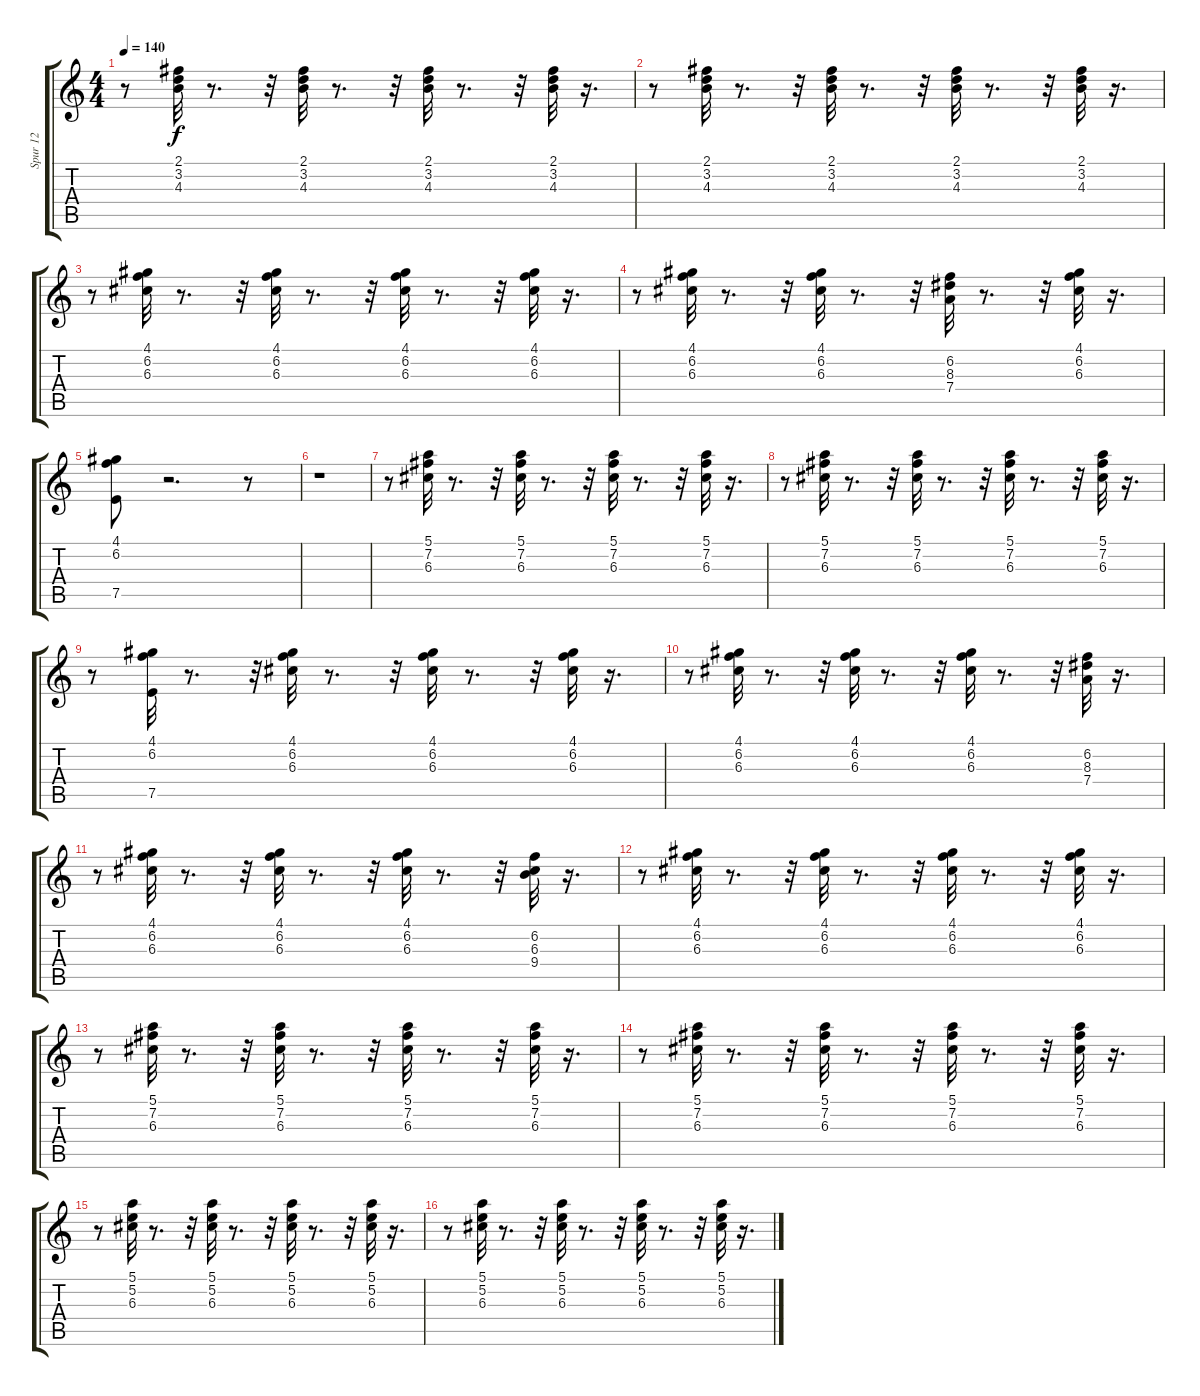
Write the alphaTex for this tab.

\track ("Spur 12" "Spur 12") {instrument acousticguitarsteel}
\staff {score tabs}
\tuning (E4 B3 G3 D3 A2 E2) {hide}
\ts (4 4)
\tempo 140
\clef g2
\ks c
r.8{dy f} (2.1 3.2 4.3).32 r.8{d} r.32 (2.1 3.2 4.3).32 r.8{d} r.32 (2.1 3.2 4.3).32 r.8{d} r.32 (2.1 3.2 4.3).32 r.16{d} |
r.8 (2.1 3.2 4.3).32 r.8{d} r.32 (2.1 3.2 4.3).32 r.8{d} r.32 (2.1 3.2 4.3).32 r.8{d} r.32 (2.1 3.2 4.3).32 r.16{d} |
r.8 (4.1 6.2 6.3).32 r.8{d} r.32 (4.1 6.2 6.3).32 r.8{d} r.32 (4.1 6.2 6.3).32 r.8{d} r.32 (4.1 6.2 6.3).32 r.16{d} |
r.8 (4.1 6.2 6.3).32 r.8{d} r.32 (4.1 6.2 6.3).32 r.8{d} r.32 (6.2 8.3 7.4).32 r.8{d} r.32 (4.1 6.2 6.3).32 r.16{d} |
(4.1 6.2 7.5).8 r.2{d} r.8 |
r.1 |
r.8 (5.1 7.2 6.3).32 r.8{d} r.32 (5.1 7.2 6.3).32 r.8{d} r.32 (5.1 7.2 6.3).32 r.8{d} r.32 (5.1 7.2 6.3).32 r.16{d} |
r.8 (5.1 7.2 6.3).32 r.8{d} r.32 (5.1 7.2 6.3).32 r.8{d} r.32 (5.1 7.2 6.3).32 r.8{d} r.32 (5.1 7.2 6.3).32 r.16{d} |
r.8 (4.1 6.2 7.5).32 r.8{d} r.32 (4.1 6.2 6.3).32 r.8{d} r.32 (4.1 6.2 6.3).32 r.8{d} r.32 (4.1 6.2 6.3).32 r.16{d} |
r.8 (4.1 6.2 6.3).32 r.8{d} r.32 (4.1 6.2 6.3).32 r.8{d} r.32 (4.1 6.2 6.3).32 r.8{d} r.32 (6.2 8.3 7.4).32 r.16{d} |
r.8 (4.1 6.2 6.3).32 r.8{d} r.32 (4.1 6.2 6.3).32 r.8{d} r.32 (4.1 6.2 6.3).32 r.8{d} r.32 (6.2 6.3 9.4).32 r.16{d} |
r.8 (4.1 6.2 6.3).32 r.8{d} r.32 (4.1 6.2 6.3).32 r.8{d} r.32 (4.1 6.2 6.3).32 r.8{d} r.32 (4.1 6.2 6.3).32 r.16{d} |
r.8 (5.1 7.2 6.3).32 r.8{d} r.32 (5.1 7.2 6.3).32 r.8{d} r.32 (5.1 7.2 6.3).32 r.8{d} r.32 (5.1 7.2 6.3).32 r.16{d} |
r.8 (5.1 7.2 6.3).32 r.8{d} r.32 (5.1 7.2 6.3).32 r.8{d} r.32 (5.1 7.2 6.3).32 r.8{d} r.32 (5.1 7.2 6.3).32 r.16{d} |
r.8 (5.1 5.2 6.3).32 r.8{d} r.32 (5.1 5.2 6.3).32 r.8{d} r.32 (5.1 5.2 6.3).32 r.8{d} r.32 (5.1 5.2 6.3).32 r.16{d} |
r.8 (5.1 5.2 6.3).32 r.8{d} r.32 (5.1 5.2 6.3).32 r.8{d} r.32 (5.1 5.2 6.3).32 r.8{d} r.32 (5.1 5.2 6.3).32 r.16{d}
